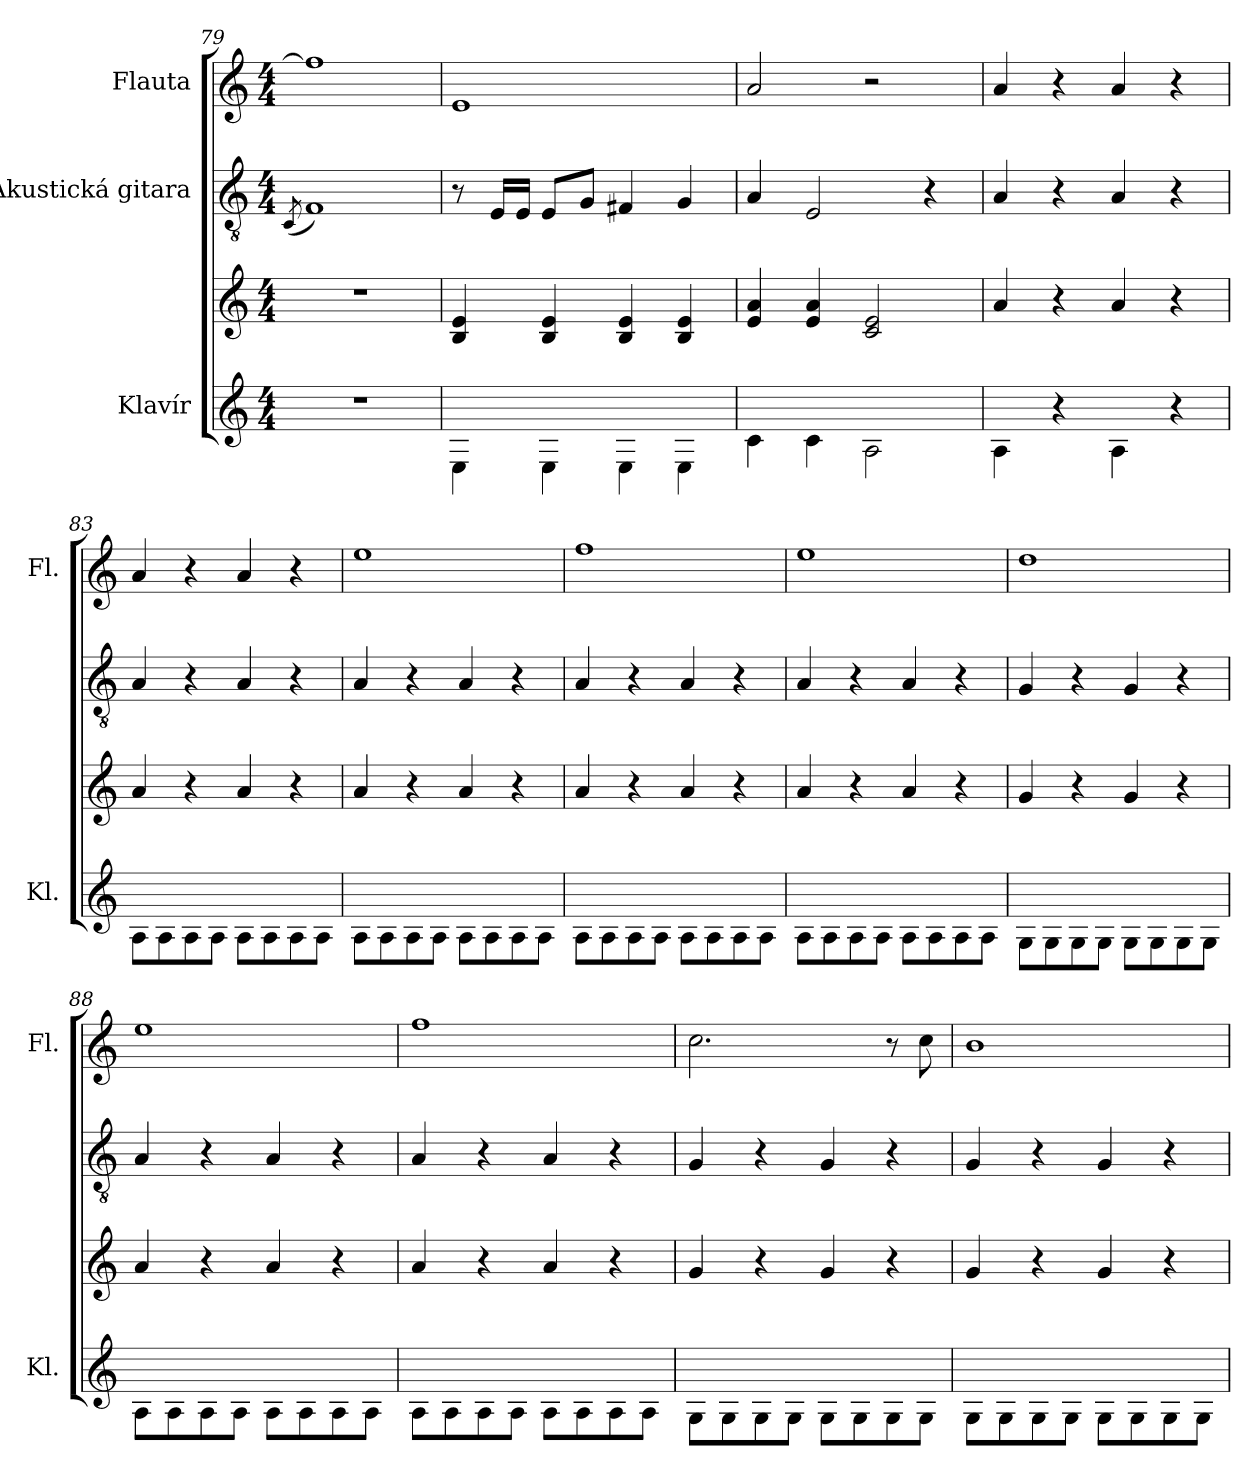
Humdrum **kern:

**kern	**kern	**kern	**kern
*part3	*part3	*part2	*part1
*staff4	*staff3	*staff2	*staff1
*I"Klavír	*	*I"Akustická gitara	*I"Flauta
*I'Kl.	*	*	*I'Fl.
*clefG2	*clefG2	*clefGv2	*clefG2
*k[]	*k[]	*k[]	*k[]
*M4/4	*M4/4	*M4/4	*M4/4
=79	=79	=79	=79
.	.	(8qC/	.
1r	1r	1F)	1ff]
=80	=80	=80	=80
4E\	4B/ 4e/	8r	1e
.	.	16E/LL	.
.	.	16E/JJ	.
4E\	4B/ 4e/	8E/L	.
.	.	8G/J	.
4E\	4B/ 4e/	4F#X/	.
4E\	4B/ 4e/	4G/	.
=81	=81	=81	=81
4c\	4e/ 4a/	4A/	2a/
4c\	4e/ 4a/	2E/	.
2A\	2c/ 2e/	.	2r
.	.	4r	.
!!LO:PB:g=z
=82	=82	=82	=82
4A\	4a/	4A/	4a/
4r	4r	4r	4r
4A\	4a/	4A/	4a/
4r	4r	4r	4r
=83	=83	=83	=83
8A\L	4a/	4A/	4a/
8A\	.	.	.
8A\	4r	4r	4r
8A\J	.	.	.
8A\L	4a/	4A/	4a/
8A\	.	.	.
8A\	4r	4r	4r
8A\J	.	.	.
=84	=84	=84	=84
8A\L	4a/	4A/	1ee
8A\	.	.	.
8A\	4r	4r	.
8A\J	.	.	.
8A\L	4a/	4A/	.
8A\	.	.	.
8A\	4r	4r	.
8A\J	.	.	.
=85	=85	=85	=85
8A\L	4a/	4A/	1ff
8A\	.	.	.
8A\	4r	4r	.
8A\J	.	.	.
8A\L	4a/	4A/	.
8A\	.	.	.
8A\	4r	4r	.
8A\J	.	.	.
=86	=86	=86	=86
8A\L	4a/	4A/	1ee
8A\	.	.	.
8A\	4r	4r	.
8A\J	.	.	.
8A\L	4a/	4A/	.
8A\	.	.	.
8A\	4r	4r	.
8A\J	.	.	.
!!LO:LB:g=z
=87	=87	=87	=87
8G\L	4g/	4G/	1dd
8G\	.	.	.
8G\	4r	4r	.
8G\J	.	.	.
8G\L	4g/	4G/	.
8G\	.	.	.
8G\	4r	4r	.
8G\J	.	.	.
=88	=88	=88	=88
8A\L	4a/	4A/	1ee
8A\	.	.	.
8A\	4r	4r	.
8A\J	.	.	.
8A\L	4a/	4A/	.
8A\	.	.	.
8A\	4r	4r	.
8A\J	.	.	.
=89	=89	=89	=89
8A\L	4a/	4A/	1ff
8A\	.	.	.
8A\	4r	4r	.
8A\J	.	.	.
8A\L	4a/	4A/	.
8A\	.	.	.
8A\	4r	4r	.
8A\J	.	.	.
=90	=90	=90	=90
8G\L	4g/	4G/	2.cc\
8G\	.	.	.
8G\	4r	4r	.
8G\J	.	.	.
8G\L	4g/	4G/	.
8G\	.	.	.
8G\	4r	4r	8r
8G\J	.	.	8cc\
=91	=91	=91	=91
8G\L	4g/	4G/	1b
8G\	.	.	.
8G\	4r	4r	.
8G\J	.	.	.
8G\L	4g/	4G/	.
8G\	.	.	.
8G\	4r	4r	.
8G\J	.	.	.
=	=	=	=
*-	*-	*-	*-
